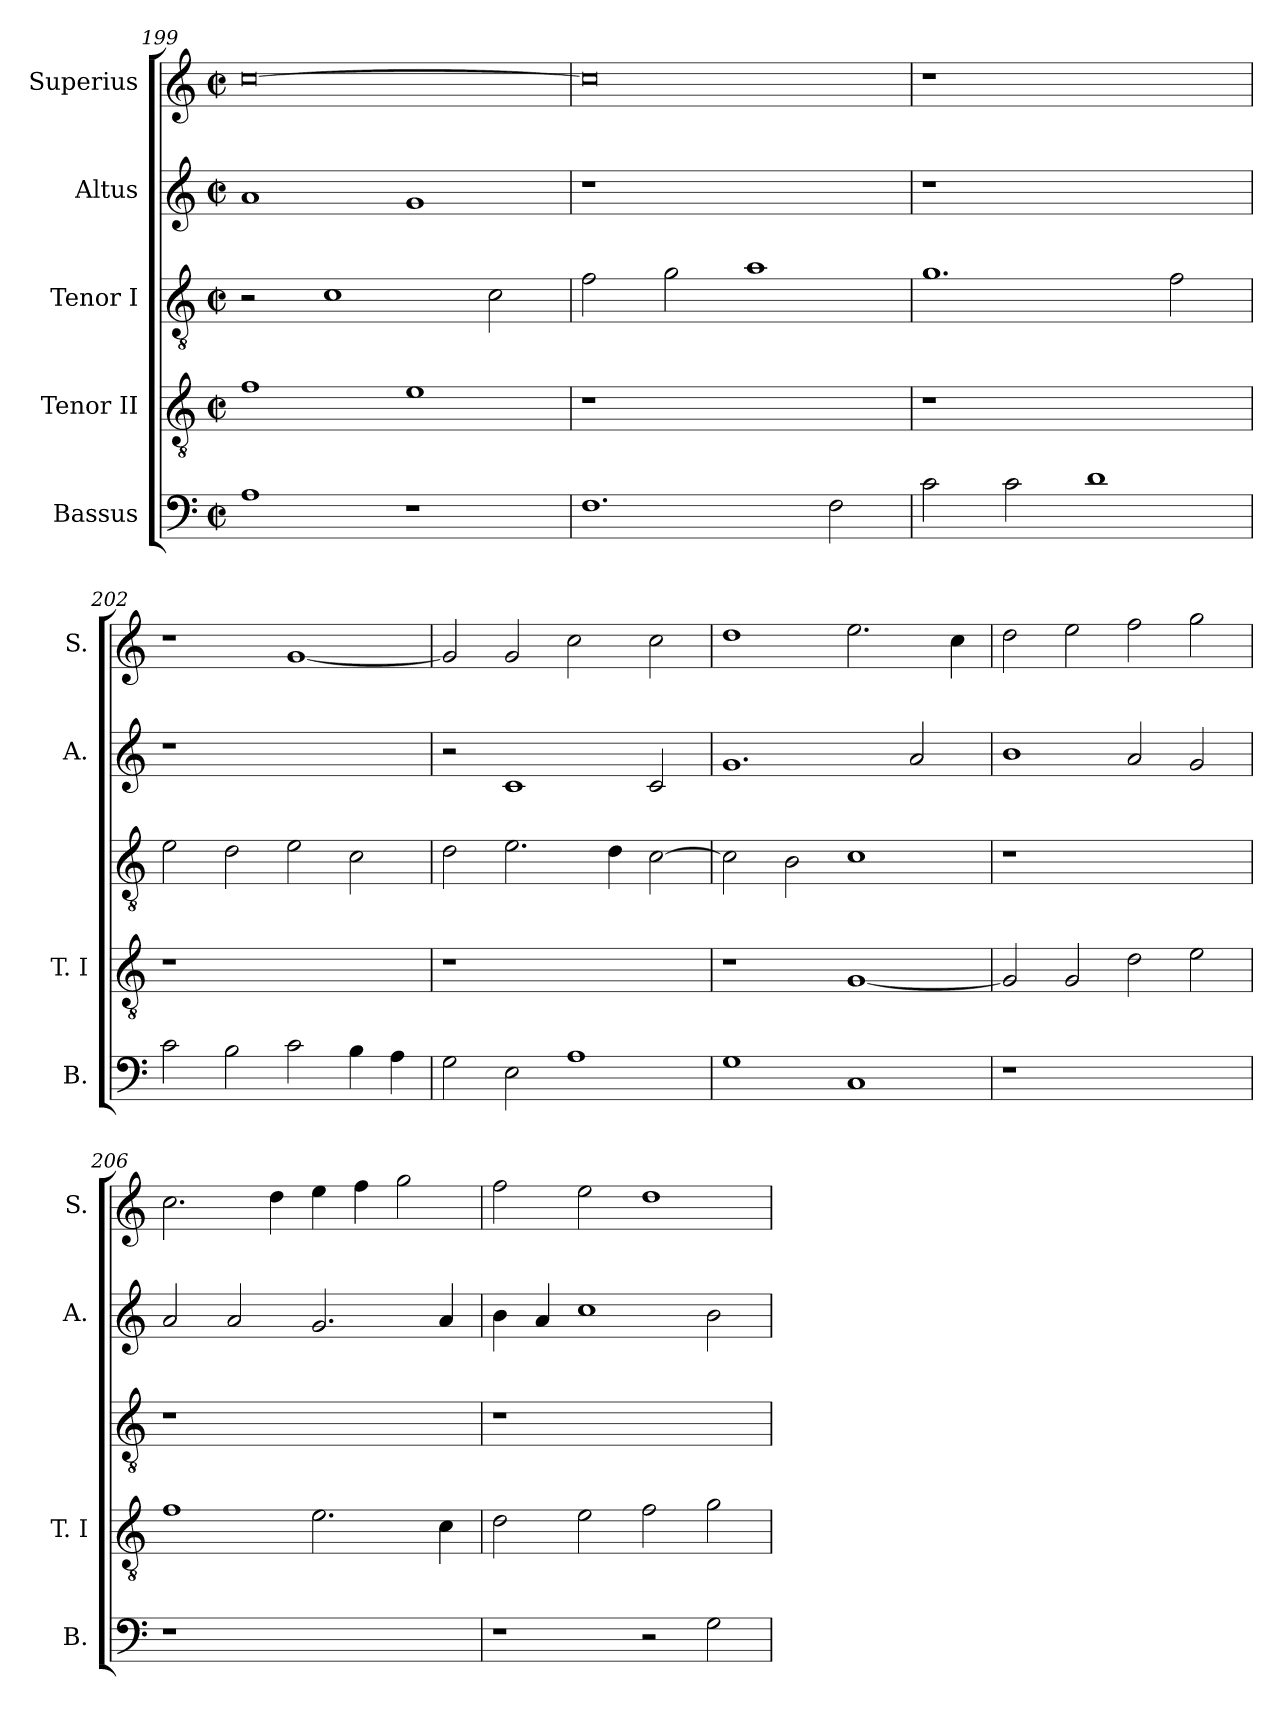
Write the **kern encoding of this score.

**kern	**kern	**kern	**kern	**kern
*part5	*part4	*part3	*part2	*part1
*staff5	*staff4	*staff3	*staff2	*staff1
*I"Bassus	*I"Tenor II	*I"Tenor I	*I"Altus	*I"Superius
*I'B.	*I'T. I	*	*I'A.	*I'S.
*clefF4	*clefGv2	*clefGv2	*clefG2	*clefG2
*	*ITrd7c12	*ITrd7c12	*	*
*k[]	*k[]	*k[]	*k[]	*k[]
*C:	*C:	*C:	*C:	*C:
*M2/2	*M2/2	*M2/2	*M2/2	*M2/2
*met(c|)	*met(c|)	*met(c|)	*met(c|)	*met(c|)
=199	=199	=199	=199	=199
1Ai	1Fi	2r	1ai	[>0cci
.	.	1Ci	.	.
1r	1Ei	.	1gi	.
.	.	2Ci\	.	.
!!LO:PB:g=z
=200	=200	=200	=200	=200
!	!LO:N:vis=1	!	!LO:N:vis=1	!
1.Fi	1r	2Fi\	1r	0cci]
.	.	2Gi\	.	.
.	1ryy	1Ai	1ryy	.
2Fi\	.	.	.	.
=201	=201	=201	=201	=201
!	!LO:N:vis=1	!	!LO:N:vis=1	!LO:N:vis=1
2ci\	1r	1.Gi	1r	1r
2ci\	.	.	.	.
1di	1ryy	.	1ryy	1ryy
.	.	2Fi\	.	.
=202	=202	=202	=202	=202
!	!LO:N:vis=1	!	!LO:N:vis=1	!
2ci\	1r	2Ei\	1r	1r
2Bi\	.	2Di\	.	.
2ci\	1ryy	2Ei\	1ryy	[<1gi
4Bi\	.	2Ci\	.	.
4Ai\	.	.	.	.
=203	=203	=203	=203	=203
!	!LO:N:vis=1	!	!	!
2Gi\	1r	2Di\	2r	2gi/]
2Ei\	.	2.Ei\	1ci	2gi/
1Ai	1ryy	.	.	2cci\
.	.	4Di\	.	.
.	.	[>2Ci\	2ci/	2cci\
=204	=204	=204	=204	=204
1Gi	1r	2Ci\]	1.gi	1ddi
.	.	2BBi\	.	.
1Ci	[<1GGi	1Ci	.	2.eei\
.	.	.	2ai/	.
.	.	.	.	4cci\
!!LO:LB:g=z
=205	=205	=205	=205	=205
!LO:N:vis=1	!	!LO:N:vis=1	!	!
1r	2GGi/]	1r	1bi	2ddi\
.	2GGi/	.	.	2eei\
1ryy	2Di\	1ryy	2ai/	2ffi\
.	2Ei\	.	2gi/	2ggi\
=206	=206	=206	=206	=206
!LO:N:vis=1	!	!LO:N:vis=1	!	!
1r	1Fi	1r	2ai/	2.cci\
.	.	.	2ai/	.
.	.	.	.	4ddi\
1ryy	2.Ei\	1ryy	2.gi/	4eei\
.	.	.	.	4ffi\
.	.	.	.	2ggi\
.	4Ci\	.	4ai/	.
=207	=207	=207	=207	=207
!	!	!LO:N:vis=1	!	!
1r	2Di\	1r	4bi\	2ffi\
.	.	.	4ai/	.
.	2Ei\	.	1cci	2eei\
2r	2Fi\	1ryy	.	1ddi
2Gi\	2Gi\	.	2bi\	.
=	=	=	=	=
*-	*-	*-	*-	*-
